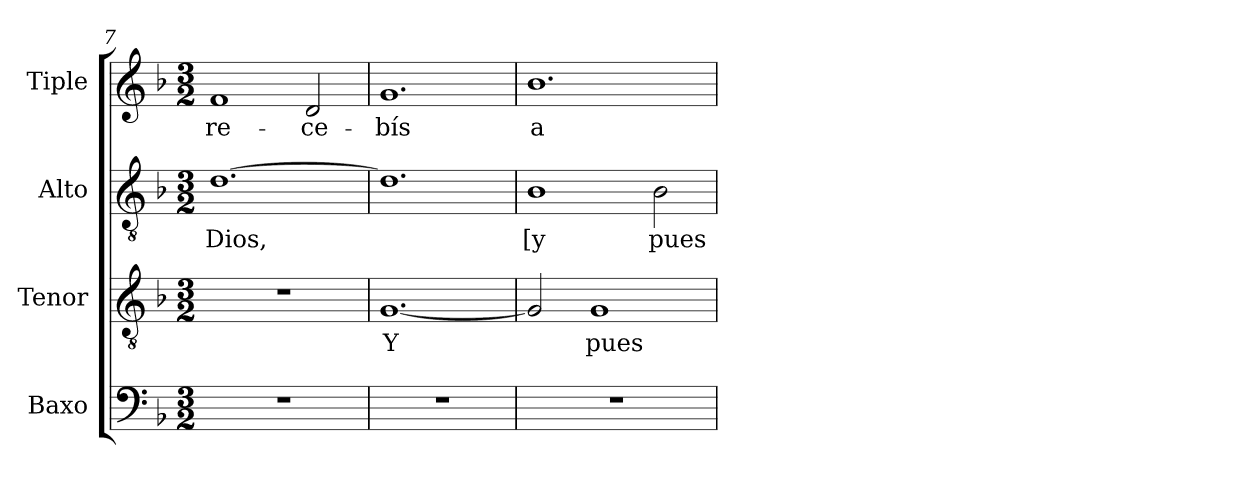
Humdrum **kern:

**kern	**kern	**text	**kern	**text	**kern	**text
*part4	*part3	*part3	*part2	*part2	*part1	*part1
*staff4	*staff3	*staff3	*staff2	*staff2	*staff1	*staff1
*I"Baxo	*I"Tenor	*	*I"Alto	*	*I"Tiple	*
*I'B	*I'T	*	*I'T	*	*	*
*clefF4	*clefGv2	*	*clefGv2	*	*clefG2	*
*	*ITrd7c12	*	*ITrd7c12	*	*	*
*k[b-]	*k[b-]	*	*k[b-]	*	*k[b-]	*
*F:	*F:	*	*F:	*	*F:	*
*M3/2	*M3/2	*	*M3/2	*	*M3/2	*
=7	=7	=7	=7	=7	=7	=7
!LO:N:vis=1	!LO:N:vis=1	!	!	!LO:LY:b	!	!LO:LY:b
1.r	1.r	.	[>1.D	Dios,	1f	re-
!	!	!	!	!	!	!LO:LY:b
.	.	.	.	.	2d/	-ce-
=8	=8	=8	=8	=8	=8	=8
!LO:N:vis=1	!	!LO:LY:b	!	!	!	!LO:LY:b
1.r	[<1.GG	-Y	1.D]	.	1.g	bís
!!LO:LB:g=z
=9	=9	=9	=9	=9	=9	=9
!LO:N:vis=1	!	!	!	!LO:LY:b	!	!LO:LY:b
1.r	2GG/]	.	1BB-	-[y	1.b-	a
!	!	!LO:LY:b	!	!	!	!
.	1GG	pues	.	.	.	.
!	!	!	!	!LO:LY:b	!	!
.	.	.	2BB-\	pues	.	.
=	=	=	=	=	=	=
*-	*-	*-	*-	*-	*-	*-
